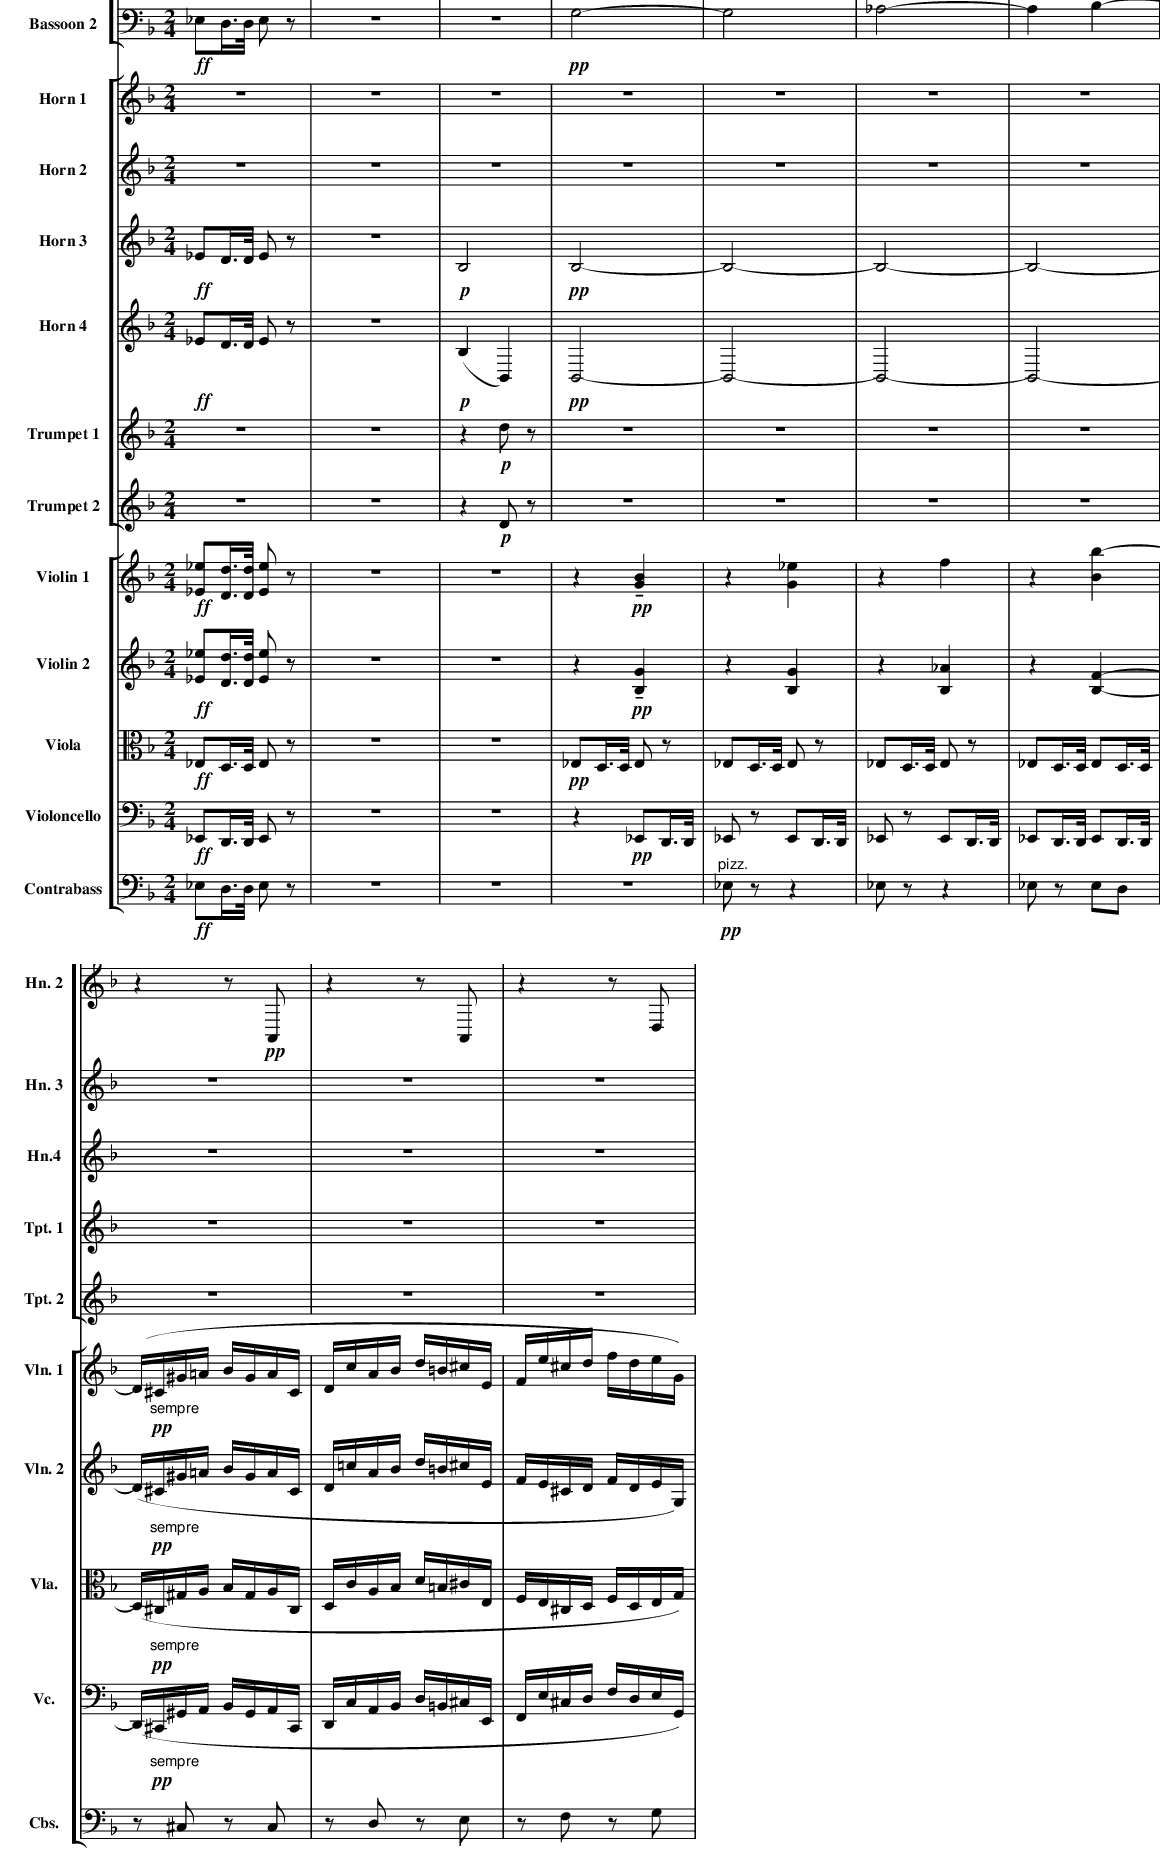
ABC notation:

X:1
%%score [ 1 | 2 | 3 | 4 | 5 | 6 | 7 | 8 ] [ 9 | 10 | 11 | 12 | 13 | 14 ] [ 15 | 16 | 17 | 18 | 19 ]
L:1/8
Q:1/4=88
M:2/4
K:F
V:1 treble nm="Flute 1" snm="Fl. 1"
V:2 treble nm="Flute 2" snm="Fl. 2"
V:3 treble nm="Oboe 1" snm="Ob. 1"
V:4 treble nm="Oboe 2" snm="Ob. 2"
V:5 treble nm="Clarinet 1" snm="Cl. 1"
L:1/16
V:6 treble nm="Clarinet 2" snm="Cl. 2"
L:1/16
V:7 bass nm="Bassoon 1" snm="Bsn. 1"
L:1/16
V:8 bass nm="Bassoon 2" snm="Bsn. 2"
V:9 treble nm="Horn 1" snm="Hn. 1"
V:10 treble nm="Horn 2" snm="Hn. 2"
V:11 treble nm="Horn 3" snm="Hn. 3"
V:12 treble nm="Horn 4" snm="Hn.4"
V:13 treble nm="Trumpet 1" snm="Tpt. 1"
V:14 treble nm="Trumpet 2" snm="Tpt. 2"
V:15 treble nm="Violin 1" snm="Vln. 1"
L:1/16
V:16 treble nm="Violin 2" snm="Vln. 2"
L:1/16
V:17 alto nm="Viola" snm="Vla."
L:1/16
V:18 bass nm="Violoncello" snm="Vc."
L:1/16
V:19 bass transpose=-12 nm="Contrabass" snm="Cbs."
V:1
!ff! _e'd'/>d'/ e' z |!p! (_b2 c'd'/_e'/) | (g2 =f2) |!pp! (b4 | _e'4 | f'4 | b) z z2 | z4 | z4 | %9
 z2!pp! (b=a) | z2"_sempre"!pp! (d'^c') | z4 | %12
V:2
!ff! _e'd'/>d'/ e' z | z4 | z4 | z4 | z4 | z4 | z4 | z4 | z4 | z4 | z4 | z4 | %12
V:3
!ff! _ed/>d/ e z | z4 | z4 | z4 | z4 | z4 | z4 | z4 | z4 | z2!pp! (B=A) |"_sempre" z2!pp! (d^c) | %11
 z2 (fe) | %12
V:4
!ff! _ED/>D/ E z | z4 | z4 | z4 | z4 | z4 | z4 | z4 | z4 | z4 | z4 | z4 | %12
V:5
!ff! _e2d>d e2 z2 |!p! _e8 | (_e4 d4) |!pp! (B8 | _e8 | f8 | b8-) |"_sempre"!pp! (b_agf _edcB | %8
 _AGF_E D2)D2- | (D^CA2) z4 | (D2B2) z4 | z4 (F2=E2) | %12
V:6
!ff! _E2D>D E2 z2 |!p! (G4 _A4 | B4 B,4) |!pp! (G8- | G8 | _A8 | B8-) | %7
"_sempre"!pp! (B_AGF _EDCB, | _A,G,F,_E, D2) z2 | z8 | z8 | z8 | %12
V:7
!ff! _E,2D,>D, E,2 z2 | z8 | z8 |!pp! _E8- | E8 | F8- | F8 |"_sempre"!pp! (B,_A,G,F, _E,D,C,B,, | %8
 _A,,G,,F,,_E,, D,,2)D,2- | (D,^C,A,2) z4 | (D,2B,2) z4 | (F,2D2) z4 | %12
V:8
!ff! _E,D,/>D,/ E, z | z4 | z4 |!pp! G,4- | G,4 | _A,4- | (A,2 B,2-) | B, z z2 | z4 | z4 | z4 | %11
 z4 | %12
V:9
 z4 | z4 | z4 | z4 | z4 | z4 | z4 | z4 | z4 | z2 z!pp! A, | z2 z A, | z2 z D | %12
V:10
 z4 | z4 | z4 | z4 | z4 | z4 | z4 | z4 | z4 | z2 z!pp! A,, | z2 z A,, | z2 z D, | %12
V:11
!ff! _ED/>D/ E z | z4 |!p! B,4 |!pp! B,4- | B,4- | B,4- | B,4- | B, z z2 | z4 | z4 | z4 | z4 | %12
V:12
!ff! _ED/>D/ E z | z4 |!p! (B,2 B,,2) |!pp! B,,4- | B,,4- | B,,4- | B,,4- | B,, z z2 | z4 | z4 | %10
 z4 | z4 | %12
V:13
 z4 | z4 | z2!p! d z | z4 | z4 | z4 | z4 | z4 | z4 | z4 | z4 | z4 | %12
V:14
 z4 | z4 | z2!p! D z | z4 | z4 | z4 | z4 | z4 | z4 | z4 | z4 | z4 | %12
V:15
!ff! [_E_e]2[Dd]>[Dd] [Ee]2 z2 | z8 | z8 | z4!pp! !tenuto![GB]4 | z4 [G_e]4 | z4 f4 | z4 [Bb-]4 | %7
 (b_agf _edcB | _AGF_E D^CD)D- | (D"_sempre"!pp!^C^G=A BGAC | DcAB d=B^cE | Fe^cd fdeG) | %12
V:16
!ff! [_E_e]2[Dd]>[Dd] [Ee]2 z2 | z8 | z8 | z4!pp! !tenuto![B,G]4 | z4 [B,G]4 | z4 [B,_A]4 | %6
 z4 [B,F]4- | ([B,F]_AGF _EDCB, | _A,G,F_E D^CD)D- | (D"_sempre"!pp!^C^G=A BGAC | D=cAB d=B^cE | %11
 FE^CD FDEG,) | %12
V:17
!ff! _E,2D,>D, E,2 z2 | z8 | z8 |!pp! _E,2D,>D, E,2 z2 | _E,2D,>D, E,2 z2 | _E,2D,>D, E,2 z2 | %6
 _E,2D,>D, E,2D,>D, | B,2 z2 z2 z (B, | _A,G,F,_E, D,^C,D,)D,- | %9
 (D,"_sempre"!pp!^C,^G,A, B,G,A,C, | D,CA,B, D=B,^CE, | F,E,^C,D, F,D,E,G,) | %12
V:18
!ff! _E,,2D,,>D,, E,,2 z2 | z8 | z8 | z4!pp! _E,,2D,,>D,, | _E,,2 z2 E,,2D,,>D,, | %5
 _E,,2 z2 E,,2D,,>D,, | _E,,2D,,>D,, E,,2D,,>D,, | B,,2 z2 z3 (B,, | %8
 _A,,G,,F,,_E,, D,,^C,,D,,)D,,- | (D,,"_sempre"!pp!^C,,^G,,A,, B,,G,,A,,C,, | %10
 D,,C,A,,B,, D,=B,,^C,E,, | F,,E,^C,D, F,D,E,G,,) | %12
V:19
!ff! _E,D,/>D,/ E, z | z4 | z4 | z4 |"^pizz."!pp! _E, z z2 | _E, z z2 | _E, z E,D, | B, z z2 | %8
 z2 z D, | z ^C, z C, | z D, z E, | z F, z G, | %12
